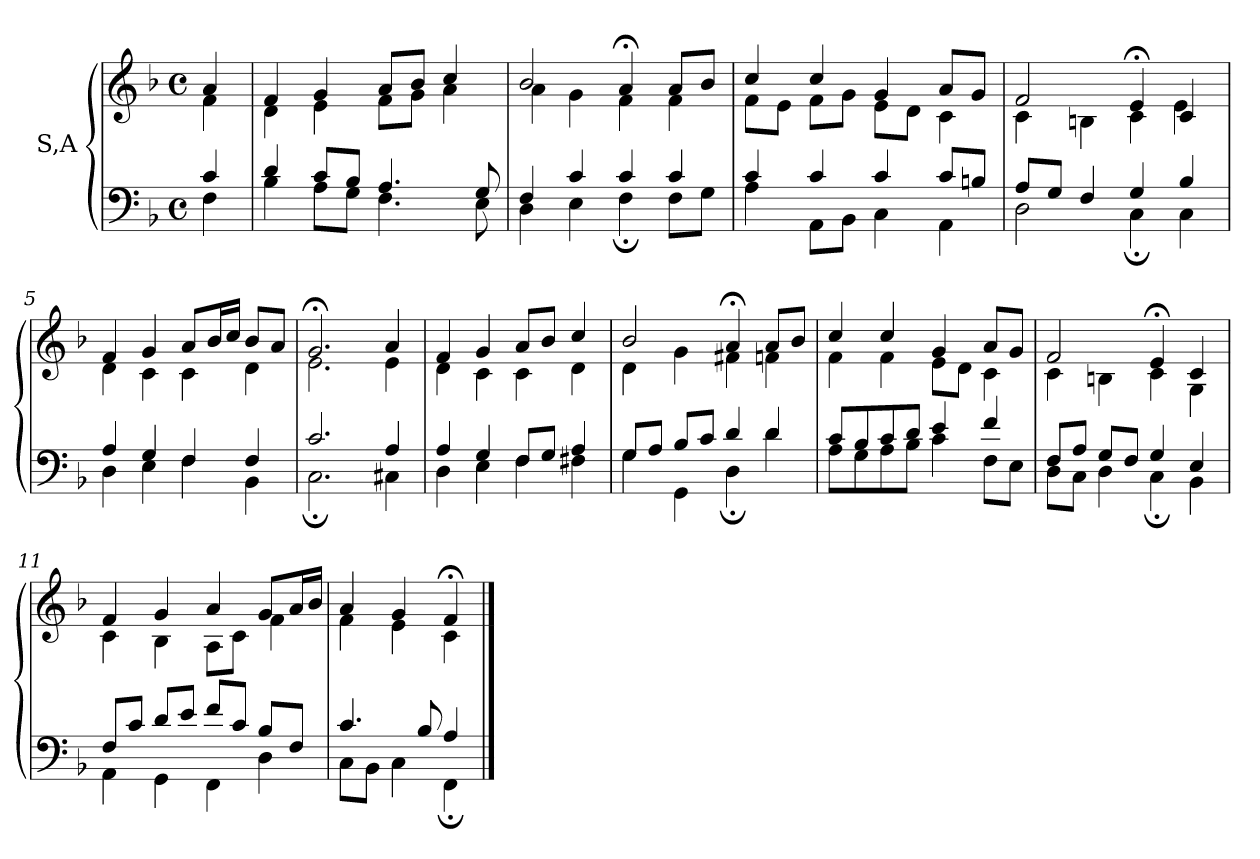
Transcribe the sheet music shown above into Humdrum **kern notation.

**kern	**kern
*part1	*part1
*staff2	*staff1
*I"S,A	*
!!LO:LB:g=z
*clefF4	*clefG2
*k[b-]	*k[b-]
*M4/4	*M4/4
*met(c)	*met(c)
=	=
*^	*^
4c	4F	4a	4f
=1	=1	=1	=1
4d	4B-	4f	4d
8cL	8AL	4g	4e
8B-J	8GJ	.	.
4.A	4.F	8aL	8fL
.	.	8b-J	8gJ
.	.	4cc	4a
8G	8E	.	.
=2	=2	=2	=2
4F	4D	2b-	4a
4c	4E	.	4g
4c	4F;	4a;<	4f
4c	8FL	8aL	4f
.	8GJ	8b-J	.
=3	=3	=3	=3
4c	4A	4cc	8fL
.	.	.	8eJ
4c	8AAL	4cc	8fL
.	8BB-J	.	8gJ
4c	4C	4g	8eL
.	.	.	8dJ
8cL	4AA	8aL	4c
8BnJ	.	8gJ	.
=4	=4	=4	=4
8AL	2D	2f	4c
8GJ	.	.	.
4F	.	.	4Bn
4G	4C;	4e;<	4c
4B-	4C	4c	4e
!!LO:LB:g=z	!!
=5	=5	=5	=5
4A	4D	4f	4d
4G	4E	4g	4c
4F	4F	8aL	4c
.	.	16b-L	.
.	.	16ccJJ	.
4F	4BB-	8b-L	4d
.	.	8aJ	.
=6	=6	=6	=6
2.c	2.C;	2.g;<	2.e
4A	4C#X	4a	4e
=7	=7	=7	=7
4A	4D	4f	4d
4G	4E	4g	4c
8FL	4F	8aL	4c
8GJ	.	8b-J	.
4A	4F#X	4cc	4d
=8	=8	=8	=8
8GL	4G	2b-	4d
8AJ	.	.	.
8B-L	4GG	.	4g
8cJ	.	.	.
4d	4D;	4a;<	4f#X
4d	4d	8aL	4fn
.	.	8b-J	.
!!LO:PB:g=z	!!
=9	=9	=9	=9
8cL	8AL	4cc	4f
8B-	8G	.	.
8c	8A	4cc	4f
8dJ	8B-J	.	.
4e	4c	4g	8eL
.	.	.	8dJ
4f	8FL	8aL	4c
.	8EJ	8gJ	.
=10	=10	=10	=10
8FL	8DL	2f	4c
8AJ	8CJ	.	.
8GL	4D	.	4Bn
8FJ	.	.	.
4G	4C;	4e;<	4c
4E	4BB-	4c	4G
=11	=11	=11	=11
8FL	4AA	4f	4c
8cJ	.	.	.
8dL	4GG	4g	4B-
8eJ	.	.	.
8fL	4FF	4a	8AL
8cJ	.	.	8cJ
8B-L	4D	8gL	4f
8FJ	.	16aL	.
.	.	16b-JJ	.
=12	=12	=12	=12
4.c	8CL	4a	4f
.	8BB-J	.	.
.	4C	4g	4e
8B-	.	.	.
4A	4FF;	4f;<	4c
*v	*v	*	*
*	*v	*v
==	==
*-	*-
